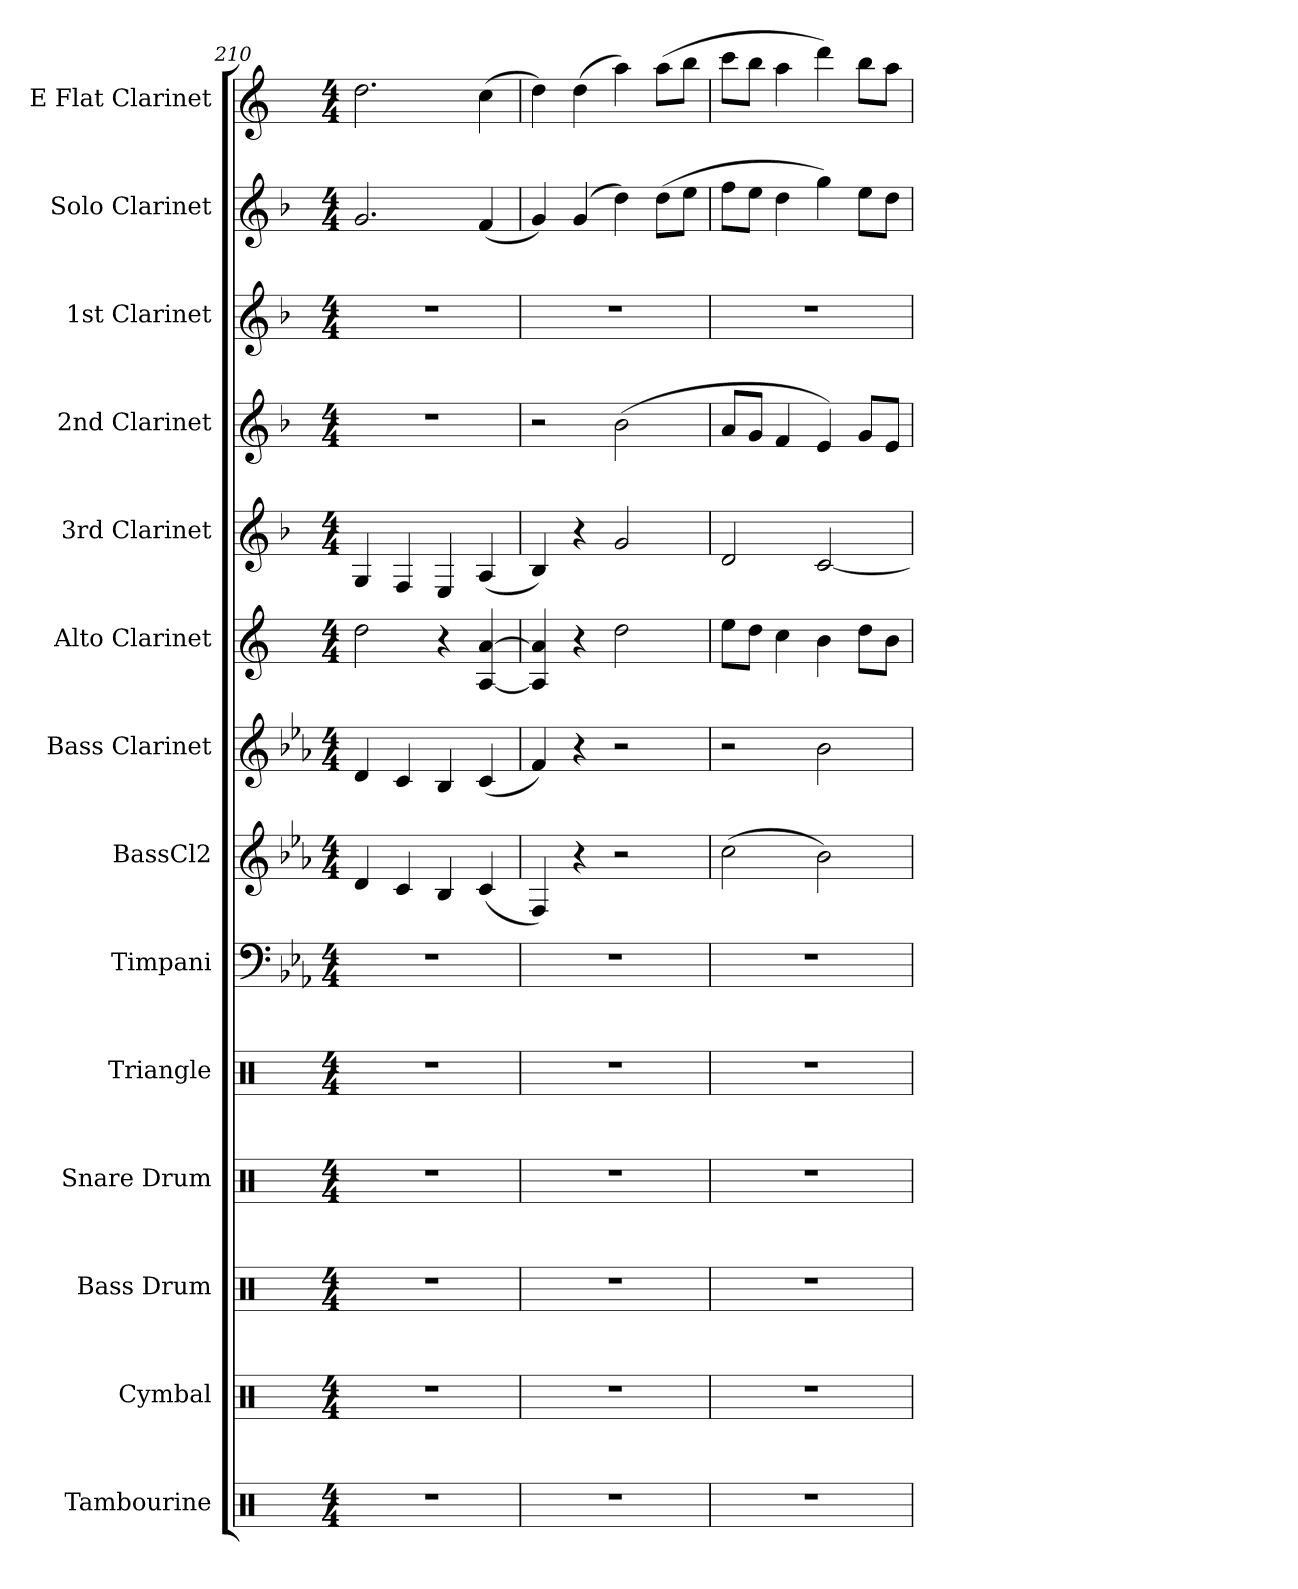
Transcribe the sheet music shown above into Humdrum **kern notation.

**kern	**kern	**kern	**kern	**kern	**kern	**kern	**kern	**kern	**kern	**kern	**kern	**kern	**kern
*part14	*part13	*part12	*part11	*part10	*part9	*part8	*part7	*part6	*part5	*part4	*part3	*part2	*part1
*staff14	*staff13	*staff12	*staff11	*staff10	*staff9	*staff8	*staff7	*staff6	*staff5	*staff4	*staff3	*staff2	*staff1
*I"Tambourine	*I"Cymbal	*I"Bass Drum	*I"Snare Drum	*I"Triangle	*I"Timpani	*I"BassCl2	*I"Bass Clarinet	*I"Alto Clarinet	*I"3rd Clarinet	*I"2nd Clarinet	*I"1st Clarinet	*I"Solo Clarinet	*I"E Flat Clarinet
*I'Tamb.	*I'Cym.	*I'B. Dr.	*I'Sn. Dr.	*I'Trgl.	*I'Timp.	*I'B. Cl2	*I'B. Cl.	*I'A. Cl.	*I'3rdCl.	*I'2nd Cl.	*I'1stCl.	*I'SoloCl.	*
*clefX	*clefX	*clefX	*clefX	*clefX	*clefF4	*clefG2	*clefG2	*clefG2	*clefG2	*clefG2	*clefG2	*clefG2	*clefG2
*	*	*	*	*	*	*ITrd8c14	*ITrd8c14	*ITrd5c9	*ITrd1c2	*ITrd1c2	*ITrd1c2	*ITrd1c2	*ITrd-2c-3
*k[]	*k[]	*k[]	*k[]	*k[]	*k[b-e-a-]	*k[b-e-a-]	*k[b-e-a-]	*k[b-e-a-]	*k[b-e-a-]	*k[b-e-a-]	*k[b-e-a-]	*k[b-e-a-]	*k[b-e-a-]
*M4/4	*M4/4	*M4/4	*M4/4	*M4/4	*M4/4	*M4/4	*M4/4	*M4/4	*M4/4	*M4/4	*M4/4	*M4/4	*M4/4
=210	=210	=210	=210	=210	=210	=210	=210	=210	=210	=210	=210	=210	=210
1r	1r	1r	1r	1r	1r	4D/	4D/	2f\	4F/	1r	1r	2.f/	2.ff\
.	.	.	.	.	.	4C/	4C/	.	4E-/	.	.	.	.
.	.	.	.	.	.	4BB-/	4BB-/	4r	4D/	.	.	.	.
.	.	.	.	.	.	(4C/	(4C/	[4C/ [4c/	(4G/	.	.	(4e-/	(4ee-\
=211	=211	=211	=211	=211	=211	=211	=211	=211	=211	=211	=211	=211	=211
1r	1r	1r	1r	1r	1r	4FF/)	4F/)	4C/] 4c/]	4A-/)	2r	1r	4f/)	4ff\)
.	.	.	.	.	.	4r	4r	4r	4r	.	.	(4f/	(4ff\
.	.	.	.	.	.	2r	2r	2f\	2f/	(2a-\	.	4cc\)	4ccc\)
.	.	.	.	.	.	.	.	.	.	.	.	(8cc\L	(8ccc\L
.	.	.	.	.	.	.	.	.	.	.	.	8dd\J	8ddd\J
=212	=212	=212	=212	=212	=212	=212	=212	=212	=212	=212	=212	=212	=212
1r	1r	1r	1r	1r	1r	(2c\	2r	8g\L	2c/	8g/L	1r	8ee-\L	8eee-\L
.	.	.	.	.	.	.	.	8f\J	.	8f/J	.	8dd\J	8ddd\J
.	.	.	.	.	.	.	.	4e-\	.	4e-/	.	4cc\	4ccc\
.	.	.	.	.	.	2B-\)	2B-\	4d\	[2B-/	4d/)	.	4ff\)	4fff\)
.	.	.	.	.	.	.	.	8f\L	.	8f/L	.	8dd\L	8ddd\L
.	.	.	.	.	.	.	.	8d\J	.	8d/J	.	8cc\J	8ccc\J
=	=	=	=	=	=	=	=	=	=	=	=	=	=
*-	*-	*-	*-	*-	*-	*-	*-	*-	*-	*-	*-	*-	*-
